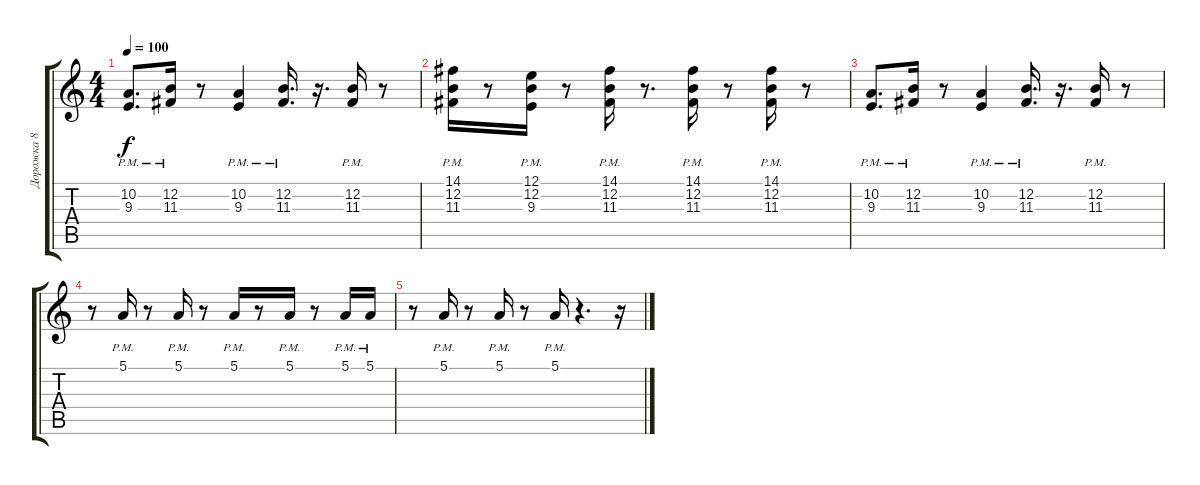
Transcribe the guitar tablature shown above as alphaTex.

\track ("Дорожка 8" "Дорожка 8") {instrument brightacousticpiano}
\staff {score tabs}
\tuning (E4 B3 G3 D3 A2 E2) {hide}
\ts (4 4)
\tempo 100
\clef g2
\ks c
(10.2{pm} 9.3{pm}).8{d dy f} (12.2{pm} 11.3{pm}).16 r.8 (10.2{pm} 9.3{pm}).4 (12.2{pm} 11.3{pm}).16{d} r.16{d} (12.2{pm} 11.3{pm}).16 r.8 |
(14.1{pm} 12.2{pm} 11.3{pm}).16 r.8 (12.1{pm} 12.2{pm} 9.3{pm}).16 r.8 (14.1{pm} 12.2{pm} 11.3{pm}).16 r.8{d} (14.1{pm} 12.2{pm} 11.3{pm}).16 r.8 (14.1{pm} 12.2{pm} 11.3{pm}).16 r.8 |
(10.2{pm} 9.3{pm}).8{d} (12.2{pm} 11.3{pm}).16 r.8 (10.2{pm} 9.3{pm}).4 (12.2{pm} 11.3{pm}).16{d} r.16{d} (12.2{pm} 11.3{pm}).16 r.8 |
r.8 5.1{pm}.16 r.8 5.1{pm}.16 r.8 5.1{pm}.16 r.8 5.1{pm}.16 r.8 5.1{pm}.16 5.1{pm}.16 |
r.8 5.1{pm}.16 r.8 5.1{pm}.16 r.8 5.1{pm}.16 r.4{d} r.16
